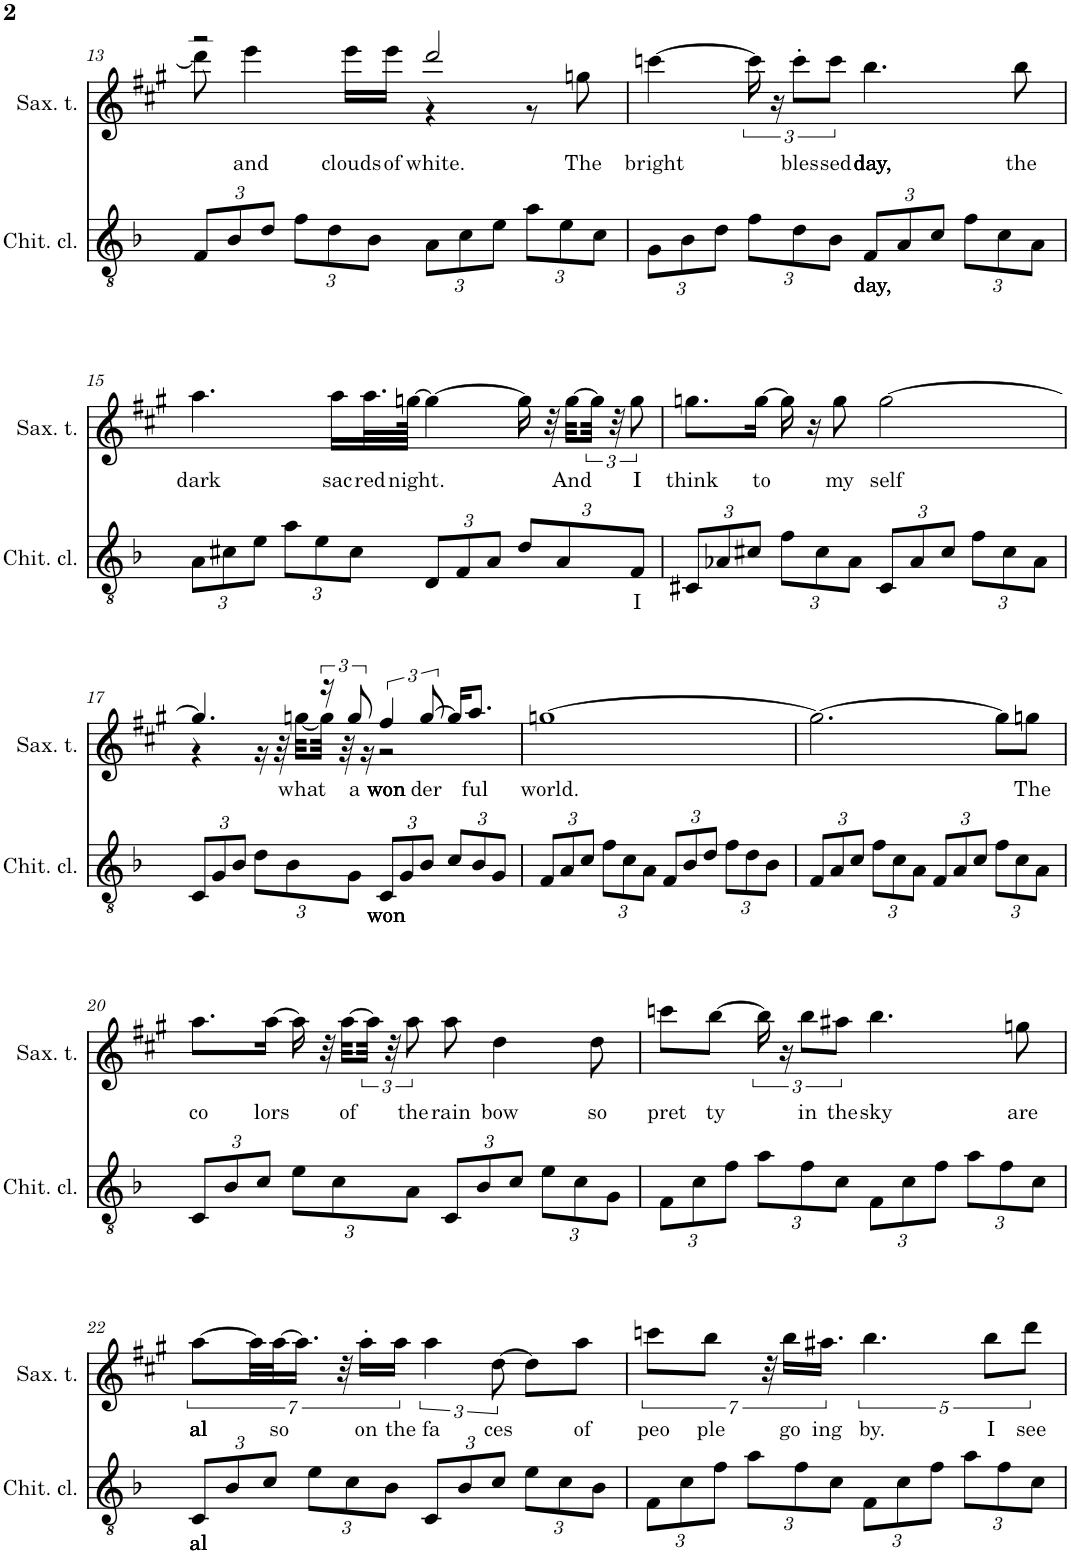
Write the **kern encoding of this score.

**kern	**text	**kern	**text
*part2	*part2	*part1	*part1
*staff2	*staff2	*staff1	*staff1
*I"Chitarra classica, Arpegio Guitar	*	*I"Sassofono tenore, Melody	*
*I'Chit. cl.	*	*	*
!!LO:PB:g=z
*clefGv2	*	*clefG2	*
*	*	*Trd8c14	*
*k[b-]	*	*k[f#c#g#]	*
*M4/4	*	*M4/4	*
*Xbrackettup	*	*	*
=13	=13	=13	=13
*	*	*^	*
12F/L	.	2r	8ddd\]	.
12B-/	.	.	.	.
!	!	!	!	!LO:LY:b
.	.	.	4eee\	and
12d/J	.	.	.	.
12f\L	.	.	.	.
12d\	.	.	.	.
!	!	!	!	!LO:LY:b
.	.	.	16eee\LL	clouds
12B-\J	.	.	.	.
!	!	!	!	!LO:LY:b
.	.	.	16eee\JJ	of
!	!	!	!	!LO:LY:b
12A\L	.	2ddd/	4r	white.
12c\	.	.	.	.
12e\J	.	.	.	.
12a\L	.	.	8r	.
12e\	.	.	.	.
!	!	!	!	!LO:LY:b
.	.	.	8ggn\	The
12c\J	.	.	.	.
*	*	*v	*v	*
=14	=14	=14	=14
!	!	!	!LO:LY:b
12G\L	.	[4cccn\	bright
12B-\	.	.	.
12d\J	.	.	.
12f\L	.	24ccc\]	.
.	.	24r	.
!	!	!	!LO:LY:b
12d\	.	12ccc'\L	bles
!	!	!	!LO:LY:b
12B-\J	.	12ccc\J	sed
!	!LO:LY:b	!	!LO:LY:b
12F/L	day,	4.bb\	day,
12A/	.	.	.
12c/J	.	.	.
12f\L	.	.	.
12c\	.	.	.
!	!	!	!LO:LY:b
.	.	8bb\	the
12A\J	.	.	.
!!LO:LB:g=z
=15	=15	=15	=15
!	!	!	!LO:LY:b
12A\L	.	4.aa\	dark
12c#X\	.	.	.
12e\J	.	.	.
12a\L	.	.	.
12e\	.	.	.
!	!	!	!LO:LY:b
.	.	16aa\LL	sac
12c#\J	.	.	.
!	!	!	!LO:LY:b
.	.	32.aa\L	red
!	!	!	!LO:LY:b
.	.	[64ggn\JJJk	night.
12D/L	.	4gg\_	.
12F/	.	.	.
12A/J	.	.	.
12d/L	.	16gg\]	.
.	.	32r	.
12A/	.	.	.
!	!	!	!LO:LY:b
.	.	[32gg\LLL	And
.	.	48gg\JJJ]	.
.	.	48r	.
!	!LO:LY:b	!	!LO:LY:b
12F/J	I	12gg\	I
=16	=16	=16	=16
!	!	!	!LO:LY:b
12C#X/L	.	8.ggn\L	think
12A-X/	.	.	.
12c#X/J	.	.	.
!	!	!	!LO:LY:b
.	.	[16gg\Jk	to
12f\L	.	16gg\]	.
.	.	16r	.
12c#\	.	.	.
!	!	!	!LO:LY:b
.	.	8gg\	my
12A-\J	.	.	.
!	!	!	!LO:LY:b
12C#/L	.	[2gg\	self
12A-/	.	.	.
12c#/J	.	.	.
12f\L	.	.	.
12c#\	.	.	.
12A-\J	.	.	.
!!LO:LB:g=z
=17	=17	=17	=17
*	*	*^	*
12C/L	.	4.gg/]	4r	.
12G/	.	.	.	.
12B-/J	.	.	.	.
12d\L	.	.	16r	.
.	.	.	32r	.
12B-\	.	.	.	.
!	!	!	!	!LO:LY:b
.	.	.	[32ggn\LLL	what
.	.	24r	32gg\JJJ]	.
.	.	.	32r	.
!	!	!	!	!LO:LY:b
12G\J	.	12gg/	.	a
.	.	.	16r	.
!	!LO:LY:b	!	!	!LO:LY:b
12C/L	won	6ff#/	2r	won
12G/	.	.	.	.
!	!	!	!	!LO:LY:b
12B-/J	.	[12gg/	.	der
12c/L	.	16gg/KL]	.	.
!	!	!	!	!LO:LY:b
.	.	8.aa/J	.	ful
12B-/	.	.	.	.
12G/J	.	.	.	.
*	*	*v	*v	*
=18	=18	=18	=18
!	!	!	!LO:LY:b
12F/L	.	[1ggn	world.
12A/	.	.	.
12c/J	.	.	.
12f\L	.	.	.
12c\	.	.	.
12A\J	.	.	.
12F/L	.	.	.
12B-/	.	.	.
12d/J	.	.	.
12f\L	.	.	.
12d\	.	.	.
12B-\J	.	.	.
=19	=19	=19	=19
12F/L	.	2.gg\_	.
12A/	.	.	.
12c/J	.	.	.
12f\L	.	.	.
12c\	.	.	.
12A\J	.	.	.
12F/L	.	.	.
12A/	.	.	.
12c/J	.	.	.
12f\L	.	8gg\L]	.
12c\	.	.	.
!	!	!	!LO:LY:b
.	.	8ggn\J	The
12A\J	.	.	.
!!LO:LB:g=z
=20	=20	=20	=20
!	!	!	!LO:LY:b
12C/L	.	8.aa\L	co
12B-/	.	.	.
12c/J	.	.	.
!	!	!	!LO:LY:b
.	.	[16aa\Jk	lors
12e\L	.	16aa\]	.
.	.	32r	.
12c\	.	.	.
!	!	!	!LO:LY:b
.	.	[32aa\LLL	of
.	.	48aa\JJJ]	.
.	.	48r	.
!	!	!	!LO:LY:b
12A\J	.	12aa\	the
!	!	!	!LO:LY:b
12C/L	.	8aa\	rain
12B-/	.	.	.
!	!	!	!LO:LY:b
.	.	4dd\	bow
12c/J	.	.	.
12e\L	.	.	.
12c\	.	.	.
!	!	!	!LO:LY:b
.	.	8dd\	so
12G\J	.	.	.
=21	=21	=21	=21
!	!	!	!LO:LY:b
12F\L	.	8cccn\L	pret
12c\	.	.	.
!	!	!	!LO:LY:b
.	.	[8bb\J	ty
12f\J	.	.	.
12a\L	.	24bb\]	.
.	.	24r	.
!	!	!	!LO:LY:b
12f\	.	12bb\L	in
!	!	!	!LO:LY:b
12c\J	.	12aa#X\J	the
!	!	!	!LO:LY:b
12F\L	.	4.bb\	sky
12c\	.	.	.
12f\J	.	.	.
12a\L	.	.	.
12f\	.	.	.
!	!	!	!LO:LY:b
.	.	8ggn\	are
12c\J	.	.	.
!!LO:LB:g=z
=22	=22	=22	=22
!	!LO:LY:b	!	!LO:LY:b
12C/L	al	[7aa\L	al
12B-/	.	.	.
.	.	28aa\LL]	.
12c/J	.	.	.
!	!	!	!LO:LY:b
.	.	[28aa\J	so
.	.	14.aa\JJ]	.
12e\L	.	.	.
.	.	28r	.
12c\	.	.	.
!	!	!	!LO:LY:b
.	.	14aa'\LL	on
12B-\J	.	.	.
!	!	!	!LO:LY:b
.	.	14aa\JJ	the
!	!	!	!LO:LY:b
12C/L	.	6aa\	fa
12B-/	.	.	.
!	!	!	!LO:LY:b
12c/J	.	[12dd\	ces
12e\L	.	8dd\L]	.
12c\	.	.	.
!	!	!	!LO:LY:b
.	.	8aa\J	of
12B-\J	.	.	.
=23	=23	=23	=23
!	!	!	!LO:LY:b
12F\L	.	7cccn\L	peo
12c\	.	.	.
!	!	!	!LO:LY:b
.	.	7bb\J	ple
12f\J	.	.	.
12a\L	.	.	.
.	.	28r	.
!	!	!	!LO:LY:b
.	.	14bb\LL	go
12f\	.	.	.
!	!	!	!LO:LY:b
.	.	14.aa#X\JJ	ing
12c\J	.	.	.
!	!	!	!LO:LY:b
12F\L	.	5.bb\	by.
12c\	.	.	.
12f\J	.	.	.
12a\L	.	.	.
!	!	!	!LO:LY:b
.	.	10bb\L	I
12f\	.	.	.
!	!	!	!LO:LY:b
.	.	10ddd\J	see
12c\J	.	.	.
=	=	=	=
*-	*-	*-	*-
